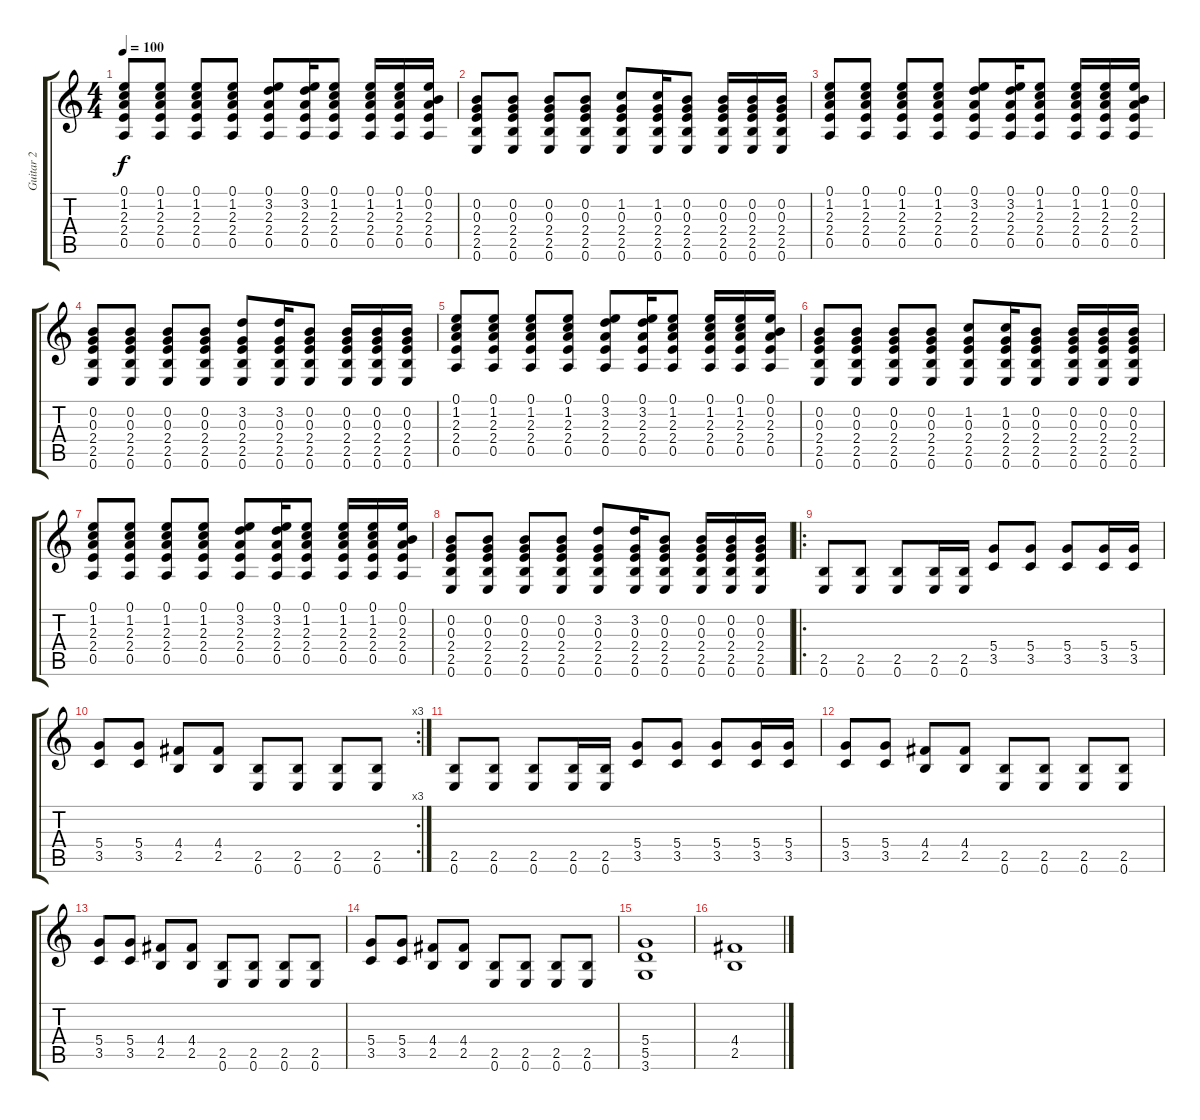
\track ("Guitar 2" "Guitar 2") {instrument distortionguitar}
\staff {score tabs}
\tuning (E4 B3 G3 D3 A2 E2) {hide}
\ts (4 4)
\tempo 100
\clef g2
\ks c
(0.1 1.2 2.3 2.4 0.5).8{dy f} (0.1 1.2 2.3 2.4 0.5).8 (0.1 1.2 2.3 2.4 0.5).8 (0.1 1.2 2.3 2.4 0.5).8 (0.1 3.2 2.3 2.4 0.5).8 (0.1 3.2 2.3 2.4 0.5).16 (0.1 1.2 2.3 2.4 0.5).8 (0.1 1.2 2.3 2.4 0.5).16 (0.1 1.2 2.3 2.4 0.5).16 (0.1 0.2 2.3 2.4 0.5).16 |
(0.2 0.3 2.4 2.5 0.6).8 (0.2 0.3 2.4 2.5 0.6).8 (0.2 0.3 2.4 2.5 0.6).8 (0.2 0.3 2.4 2.5 0.6).8 (1.2 0.3 2.4 2.5 0.6).8 (1.2 0.3 2.4 2.5 0.6).16 (0.2 0.3 2.4 2.5 0.6).8 (0.2 0.3 2.4 2.5 0.6).16 (0.2 0.3 2.4 2.5 0.6).16 (0.2 0.3 2.4 2.5 0.6).16 |
(0.1 1.2 2.3 2.4 0.5).8 (0.1 1.2 2.3 2.4 0.5).8 (0.1 1.2 2.3 2.4 0.5).8 (0.1 1.2 2.3 2.4 0.5).8 (0.1 3.2 2.3 2.4 0.5).8 (0.1 3.2 2.3 2.4 0.5).16 (0.1 1.2 2.3 2.4 0.5).8 (0.1 1.2 2.3 2.4 0.5).16 (0.1 1.2 2.3 2.4 0.5).16 (0.1 0.2 2.3 2.4 0.5).16 |
(0.2 0.3 2.4 2.5 0.6).8 (0.2 0.3 2.4 2.5 0.6).8 (0.2 0.3 2.4 2.5 0.6).8 (0.2 0.3 2.4 2.5 0.6).8 (3.2 0.3 2.4 2.5 0.6).8 (3.2 0.3 2.4 2.5 0.6).16 (0.2 0.3 2.4 2.5 0.6).8 (0.2 0.3 2.4 2.5 0.6).16 (0.2 0.3 2.4 2.5 0.6).16 (0.2 0.3 2.4 2.5 0.6).16 |
(0.1 1.2 2.3 2.4 0.5).8 (0.1 1.2 2.3 2.4 0.5).8 (0.1 1.2 2.3 2.4 0.5).8 (0.1 1.2 2.3 2.4 0.5).8 (0.1 3.2 2.3 2.4 0.5).8 (0.1 3.2 2.3 2.4 0.5).16 (0.1 1.2 2.3 2.4 0.5).8 (0.1 1.2 2.3 2.4 0.5).16 (0.1 1.2 2.3 2.4 0.5).16 (0.1 0.2 2.3 2.4 0.5).16 |
(0.2 0.3 2.4 2.5 0.6).8 (0.2 0.3 2.4 2.5 0.6).8 (0.2 0.3 2.4 2.5 0.6).8 (0.2 0.3 2.4 2.5 0.6).8 (1.2 0.3 2.4 2.5 0.6).8 (1.2 0.3 2.4 2.5 0.6).16 (0.2 0.3 2.4 2.5 0.6).8 (0.2 0.3 2.4 2.5 0.6).16 (0.2 0.3 2.4 2.5 0.6).16 (0.2 0.3 2.4 2.5 0.6).16 |
(0.1 1.2 2.3 2.4 0.5).8 (0.1 1.2 2.3 2.4 0.5).8 (0.1 1.2 2.3 2.4 0.5).8 (0.1 1.2 2.3 2.4 0.5).8 (0.1 3.2 2.3 2.4 0.5).8 (0.1 3.2 2.3 2.4 0.5).16 (0.1 1.2 2.3 2.4 0.5).8 (0.1 1.2 2.3 2.4 0.5).16 (0.1 1.2 2.3 2.4 0.5).16 (0.1 0.2 2.3 2.4 0.5).16 |
(0.2 0.3 2.4 2.5 0.6).8 (0.2 0.3 2.4 2.5 0.6).8 (0.2 0.3 2.4 2.5 0.6).8 (0.2 0.3 2.4 2.5 0.6).8 (3.2 0.3 2.4 2.5 0.6).8 (3.2 0.3 2.4 2.5 0.6).16 (0.2 0.3 2.4 2.5 0.6).8 (0.2 0.3 2.4 2.5 0.6).16 (0.2 0.3 2.4 2.5 0.6).16 (0.2 0.3 2.4 2.5 0.6).16 |
\ro
(2.5 0.6).8 (2.5 0.6).8 (2.5 0.6).8 (2.5 0.6).16 (2.5 0.6).16 (5.4 3.5).8 (5.4 3.5).8 (5.4 3.5).8 (5.4 3.5).16 (5.4 3.5).16 |
\rc 3
(5.4 3.5).8 (5.4 3.5).8 (4.4 2.5).8 (4.4 2.5).8 (2.5 0.6).8 (2.5 0.6).8 (2.5 0.6).8 (2.5 0.6).8 |
(2.5 0.6).8 (2.5 0.6).8 (2.5 0.6).8 (2.5 0.6).16 (2.5 0.6).16 (5.4 3.5).8 (5.4 3.5).8 (5.4 3.5).8 (5.4 3.5).16 (5.4 3.5).16 |
(5.4 3.5).8 (5.4 3.5).8 (4.4 2.5).8 (4.4 2.5).8 (2.5 0.6).8 (2.5 0.6).8 (2.5 0.6).8 (2.5 0.6).8 |
(5.4 3.5).8 (5.4 3.5).8 (4.4 2.5).8 (4.4 2.5).8 (2.5 0.6).8 (2.5 0.6).8 (2.5 0.6).8 (2.5 0.6).8 |
(5.4 3.5).8 (5.4 3.5).8 (4.4 2.5).8 (4.4 2.5).8 (2.5 0.6).8 (2.5 0.6).8 (2.5 0.6).8 (2.5 0.6).8 |
(5.4 5.5 3.6).1 |
(4.4 2.5).1
